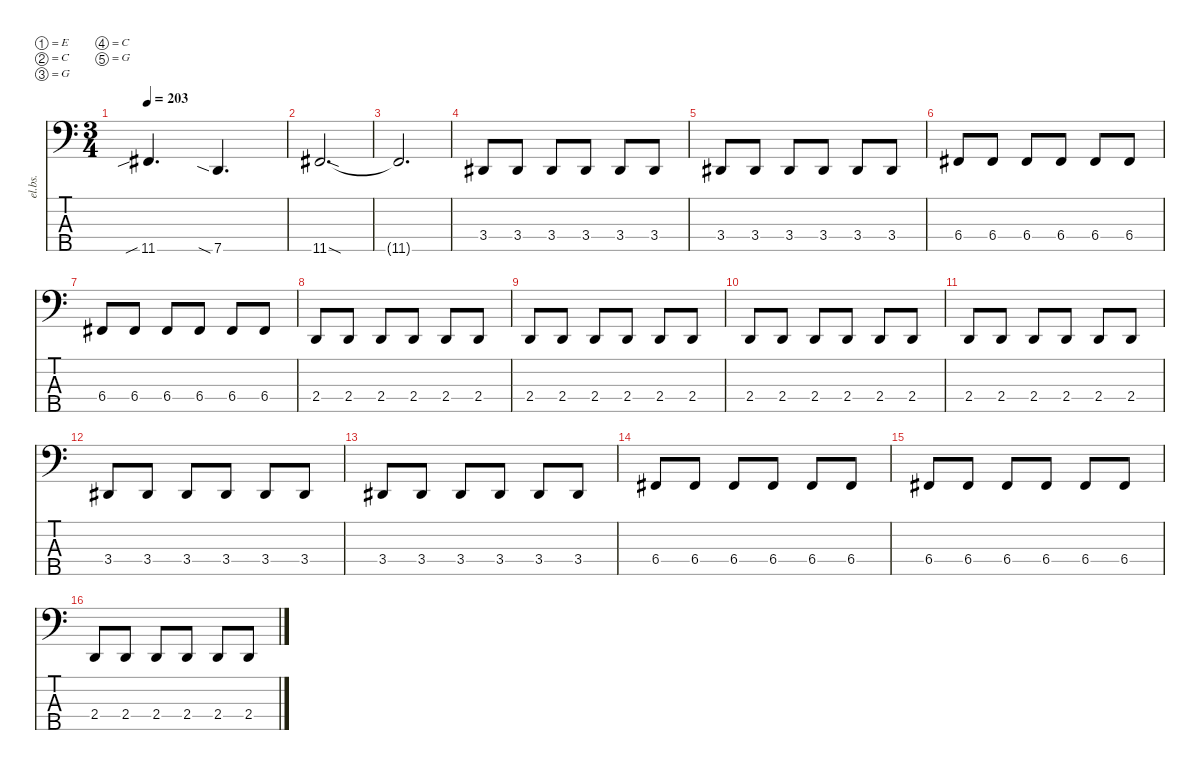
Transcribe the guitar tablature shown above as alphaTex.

\defaultSystemsLayout 4
\hideDynamics
\bracketExtendMode nobrackets
\otherSystemsTrackNameOrientation horizontal
\track ("Bass" "el.bs.") {instrument electricbasspick}
\staff {score tabs}
\tuning (E2 C2 G1 C1 G0)
\ts (3 4)
\tempo 203
\clef f4
\ks c
11.5{sib acc #}.4{d dy f beam Up} 7.5{sia}.4{d beam Up} |
11.5{sod acc #}.2{d beam Up} |
11.5{t acc #}.2{d beam Up} |
3.4{acc #}.8{beam Up} 3.4{acc #}.8{beam Up} 3.4{acc #}.8{beam Up} 3.4{acc #}.8{beam Up} 3.4{acc #}.8{beam Up} 3.4{acc #}.8{beam Up} |
3.4{acc #}.8{beam Up} 3.4{acc #}.8{beam Up} 3.4{acc #}.8{beam Up} 3.4{acc #}.8{beam Up} 3.4{acc #}.8{beam Up} 3.4{acc #}.8{beam Up} |
6.4{acc #}.8{beam Up} 6.4{acc #}.8{beam Up} 6.4{acc #}.8{beam Up} 6.4{acc #}.8{beam Up} 6.4{acc #}.8{beam Up} 6.4{acc #}.8{beam Up} |
6.4{acc #}.8{beam Up} 6.4{acc #}.8{beam Up} 6.4{acc #}.8{beam Up} 6.4{acc #}.8{beam Up} 6.4{acc #}.8{beam Up} 6.4{acc #}.8{beam Up} |
2.4.8{beam Up} 2.4.8{beam Up} 2.4.8{beam Up} 2.4.8{beam Up} 2.4.8{beam Up} 2.4.8{beam Up} |
2.4.8{beam Up} 2.4.8{beam Up} 2.4.8{beam Up} 2.4.8{beam Up} 2.4.8{beam Up} 2.4.8{beam Up} |
2.4.8{beam Up} 2.4.8{beam Up} 2.4.8{beam Up} 2.4.8{beam Up} 2.4.8{beam Up} 2.4.8{beam Up} |
2.4.8{beam Up} 2.4.8{beam Up} 2.4.8{beam Up} 2.4.8{beam Up} 2.4.8{beam Up} 2.4.8{beam Up} |
3.4{acc #}.8{beam Up} 3.4{acc #}.8{beam Up} 3.4{acc #}.8{beam Up} 3.4{acc #}.8{beam Up} 3.4{acc #}.8{beam Up} 3.4{acc #}.8{beam Up} |
3.4{acc #}.8{beam Up} 3.4{acc #}.8{beam Up} 3.4{acc #}.8{beam Up} 3.4{acc #}.8{beam Up} 3.4{acc #}.8{beam Up} 3.4{acc #}.8{beam Up} |
6.4{acc #}.8{beam Up} 6.4{acc #}.8{beam Up} 6.4{acc #}.8{beam Up} 6.4{acc #}.8{beam Up} 6.4{acc #}.8{beam Up} 6.4{acc #}.8{beam Up} |
6.4{acc #}.8{beam Up} 6.4{acc #}.8{beam Up} 6.4{acc #}.8{beam Up} 6.4{acc #}.8{beam Up} 6.4{acc #}.8{beam Up} 6.4{acc #}.8{beam Up} |
2.4.8{beam Up} 2.4.8{beam Up} 2.4.8{beam Up} 2.4.8{beam Up} 2.4.8{beam Up} 2.4.8{beam Up}
